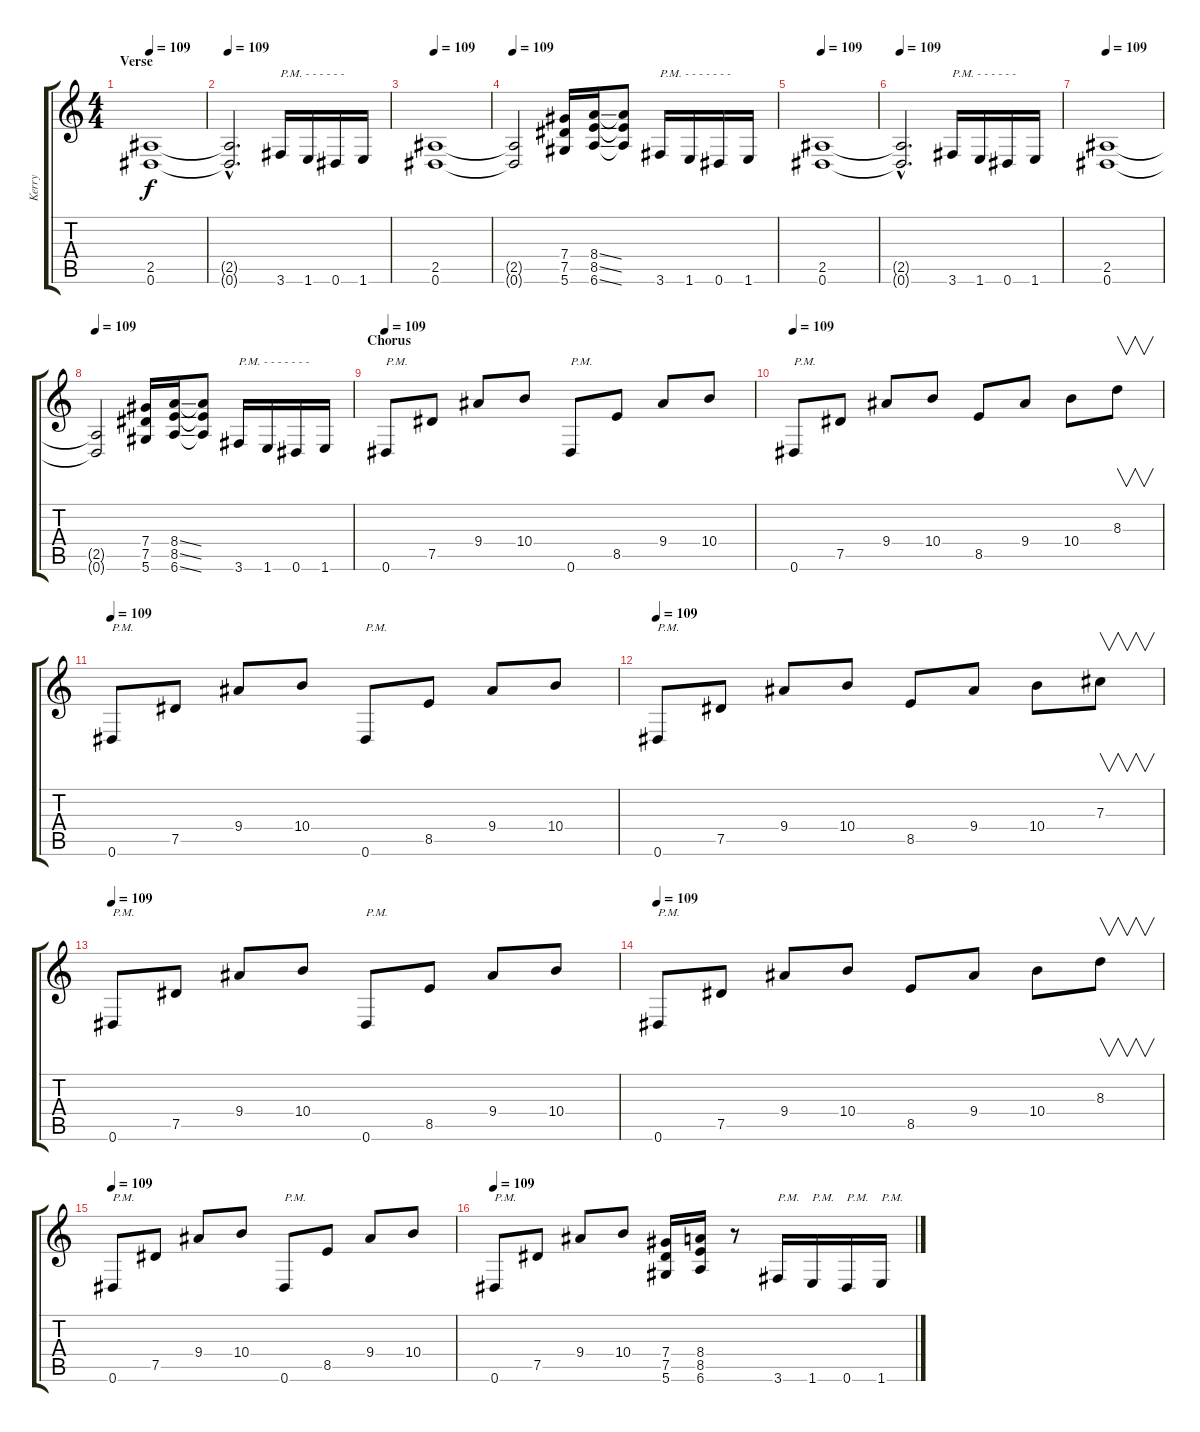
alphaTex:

\track ("Kerry" "Kerry") {instrument distortionguitar}
\staff {score tabs}
\tuning (Eb4 Bb3 Gb3 Db3 Ab2 Eb2) {hide}
\ts (4 4)
\section ("" "Verse")
\tempo 109
\clef g2
\ks c
(2.5 0.6).1{dy f} |
\tempo 109
(2.5{hac t} 0.6{hac t}).2{d} 3.6.16{txt "P.M. - - - - - -"} 1.6.16 0.6.16 1.6.16 |
\tempo 109
(2.5 0.6).1 |
\tempo 109
(2.5{t} 0.6{t}).2 (7.4 7.5 5.6).16 (8.4{ss} 8.5{ss} 6.6{ss}).16 (8.4{t} 8.5{t} 6.6{t}).8 3.6.16{txt "P.M. - - - - - - - "} 1.6.16 0.6.16 1.6.16 |
\tempo 109
(2.5 0.6).1 |
\tempo 109
(2.5{hac t} 0.6{hac t}).2{d} 3.6.16{txt "P.M. - - - - - -"} 1.6.16 0.6.16 1.6.16 |
\tempo 109
(2.5 0.6).1 |
\tempo 109
(2.5{t} 0.6{t}).2 (7.4 7.5 5.6).16 (8.4{ss} 8.5{ss} 6.6{ss}).16 (8.4{t} 8.5{t} 6.6{t}).8 3.6.16{txt "P.M. - - - - - - - "} 1.6.16 0.6.16 1.6.16 |
\section ("" "Chorus")
\tempo 109
0.6.8{txt "P.M."} 7.5.8 9.4.8 10.4.8 0.6.8{txt "P.M."} 8.5.8 9.4.8 10.4.8 |
\tempo 109
0.6.8{txt "P.M."} 7.5.8 9.4.8 10.4.8 8.5.8 9.4.8 10.4.8 8.3.8{v} |
\tempo 109
0.6.8{txt "P.M."} 7.5.8 9.4.8 10.4.8 0.6.8{txt "P.M."} 8.5.8 9.4.8 10.4.8 |
\tempo 109
0.6.8{txt "P.M."} 7.5.8 9.4.8 10.4.8 8.5.8 9.4.8 10.4.8 7.3.8{v} |
\tempo 109
0.6.8{txt "P.M."} 7.5.8 9.4.8 10.4.8 0.6.8{txt "P.M."} 8.5.8 9.4.8 10.4.8 |
\tempo 109
0.6.8{txt "P.M."} 7.5.8 9.4.8 10.4.8 8.5.8 9.4.8 10.4.8 8.3.8{v} |
\tempo 109
0.6.8{txt "P.M."} 7.5.8 9.4.8 10.4.8 0.6.8{txt "P.M."} 8.5.8 9.4.8 10.4.8 |
\tempo 109
0.6.8{txt "P.M."} 7.5.8 9.4.8 10.4.8 (7.4 7.5 5.6).16 (8.4 8.5 6.6).16 r.8 3.6.16{txt "P.M."} 1.6.16{txt "P.M."} 0.6.16{txt "P.M."} 1.6.16{txt "P.M."}
